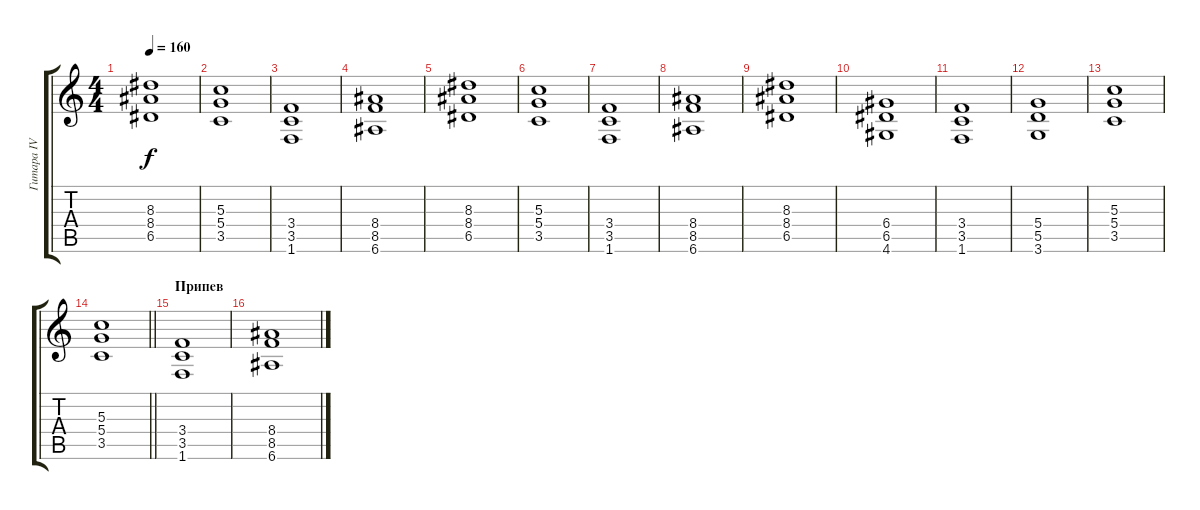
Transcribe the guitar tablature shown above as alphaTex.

\track ("Гитара IV" "Гитара IV") {instrument overdrivenguitar}
\staff {score tabs}
\tuning (E4 B3 G3 D3 A2 E2) {hide}
\ts (4 4)
\tempo 160
\clef g2
\ks c
(8.3 8.4 6.5).1{dy f} |
(5.3 5.4 3.5).1 |
(3.4 3.5 1.6).1 |
(8.4 8.5 6.6).1 |
(8.3 8.4 6.5).1 |
(5.3 5.4 3.5).1 |
(3.4 3.5 1.6).1 |
(8.4 8.5 6.6).1 |
(8.3 8.4 6.5).1 |
(6.4 6.5 4.6).1 |
(3.4 3.5 1.6).1 |
(5.4 5.5 3.6).1 |
(5.3 5.4 3.5).1 |
\barLineRight lightlight
(5.3 5.4 3.5).1 |
\section ("" "Припев")
(3.4 3.5 1.6).1 |
(8.4 8.5 6.6).1
